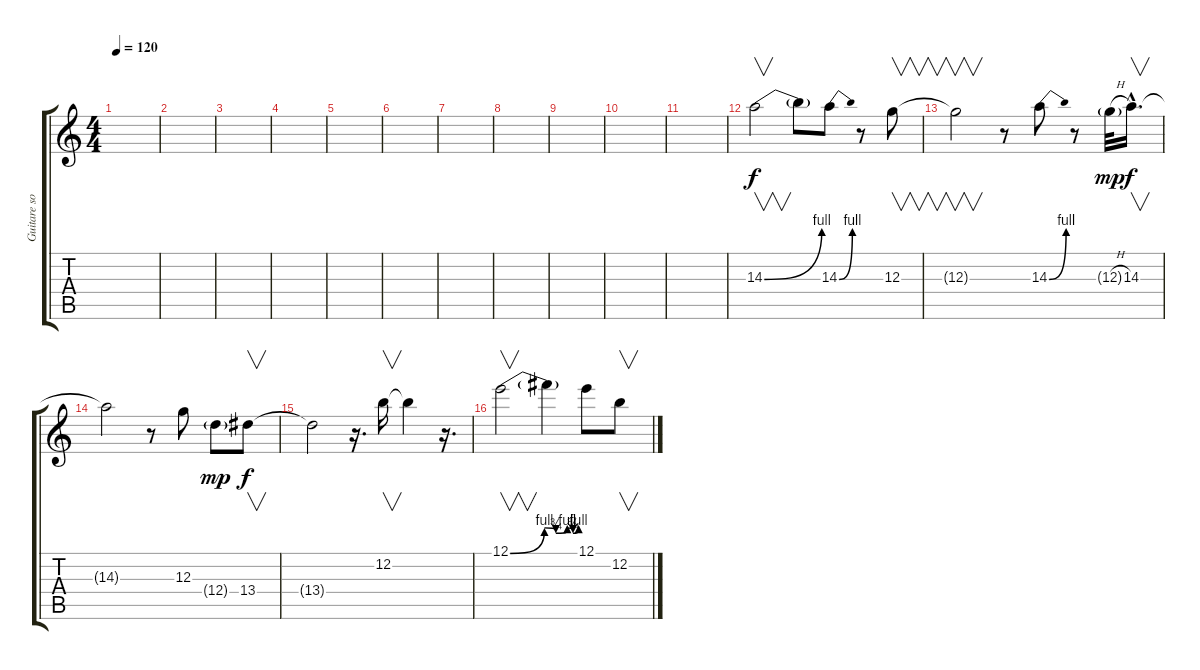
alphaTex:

\track ("Guitare solo" "Guitare so") {instrument distortionguitar}
\staff {score tabs}
\tuning (E4 B3 G3 D3 A2 E2) {hide}
\ts (4 4)
\tempo 120
\clef g2
\ks c
|
|
|
|
|
|
|
|
|
|
|
14.3{be (bend 0 0 60 4)}.2{v} 14.3{t}.8 14.3{be (bend 0 0 60 4)}.8 r.8 12.3.8{v} |
12.3{t}.2{v} r.8 14.3{be (bend 0 0 60 4)}.8 r.8 12.3{h g}.32{dy mp} 14.3{hac}.16{v d dy f} |
14.3{t}.2 r.8 12.3.8 12.4{g}.8{dy mp} 13.4.8{v dy f} |
13.4{t}.2 r.16{d} 12.2.16{v} 12.2{t}.4 r.16{d} |
12.1{be (custom 0 0 30 4 40 3 50 4 55 3 60 4)}.2{v} 12.1{t}.4 12.1.8 12.2.8{v}
